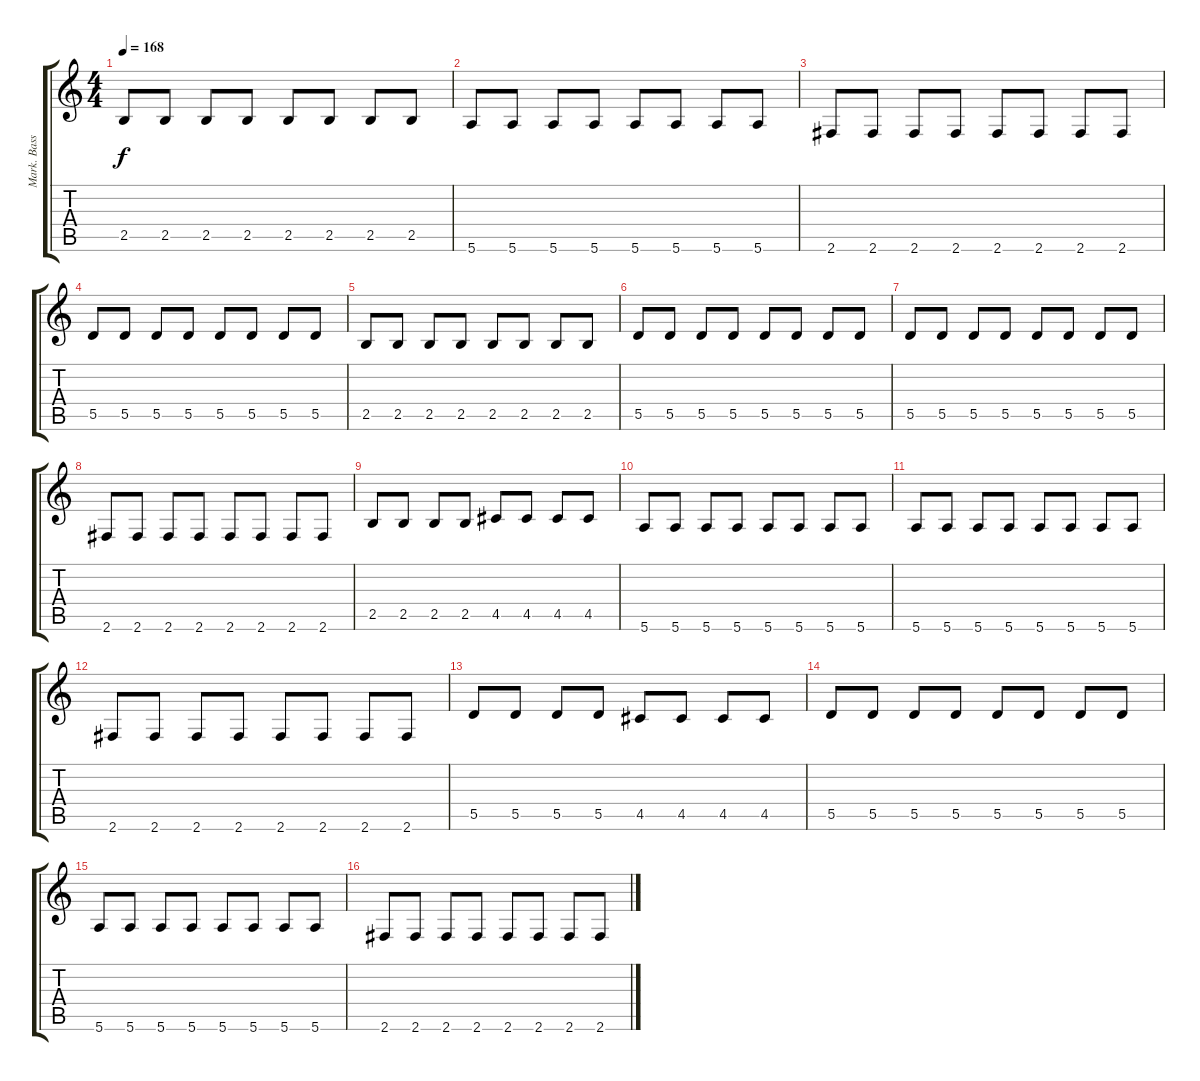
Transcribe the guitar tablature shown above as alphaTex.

\track ("Mark. Bass" "Mark. Bass") {instrument electricbasspick}
\staff {score tabs}
\tuning (E4 B3 G3 D3 A2 E2) {hide}
\ts (4 4)
\tempo 168
\clef g2
\ks c
2.5.8{dy f} 2.5.8 2.5.8 2.5.8 2.5.8 2.5.8 2.5.8 2.5.8 |
5.6.8 5.6.8 5.6.8 5.6.8 5.6.8 5.6.8 5.6.8 5.6.8 |
2.6.8 2.6.8 2.6.8 2.6.8 2.6.8 2.6.8 2.6.8 2.6.8 |
5.5.8 5.5.8 5.5.8 5.5.8 5.5.8 5.5.8 5.5.8 5.5.8 |
2.5.8 2.5.8 2.5.8 2.5.8 2.5.8 2.5.8 2.5.8 2.5.8 |
5.5.8 5.5.8 5.5.8 5.5.8 5.5.8 5.5.8 5.5.8 5.5.8 |
5.5.8 5.5.8 5.5.8 5.5.8 5.5.8 5.5.8 5.5.8 5.5.8 |
2.6.8 2.6.8 2.6.8 2.6.8 2.6.8 2.6.8 2.6.8 2.6.8 |
2.5.8 2.5.8 2.5.8 2.5.8 4.5.8 4.5.8 4.5.8 4.5.8 |
5.6.8 5.6.8 5.6.8 5.6.8 5.6.8 5.6.8 5.6.8 5.6.8 |
5.6.8 5.6.8 5.6.8 5.6.8 5.6.8 5.6.8 5.6.8 5.6.8 |
2.6.8 2.6.8 2.6.8 2.6.8 2.6.8 2.6.8 2.6.8 2.6.8 |
5.5.8 5.5.8 5.5.8 5.5.8 4.5.8 4.5.8 4.5.8 4.5.8 |
5.5.8 5.5.8 5.5.8 5.5.8 5.5.8 5.5.8 5.5.8 5.5.8 |
5.6.8 5.6.8 5.6.8 5.6.8 5.6.8 5.6.8 5.6.8 5.6.8 |
2.6.8 2.6.8 2.6.8 2.6.8 2.6.8 2.6.8 2.6.8 2.6.8
